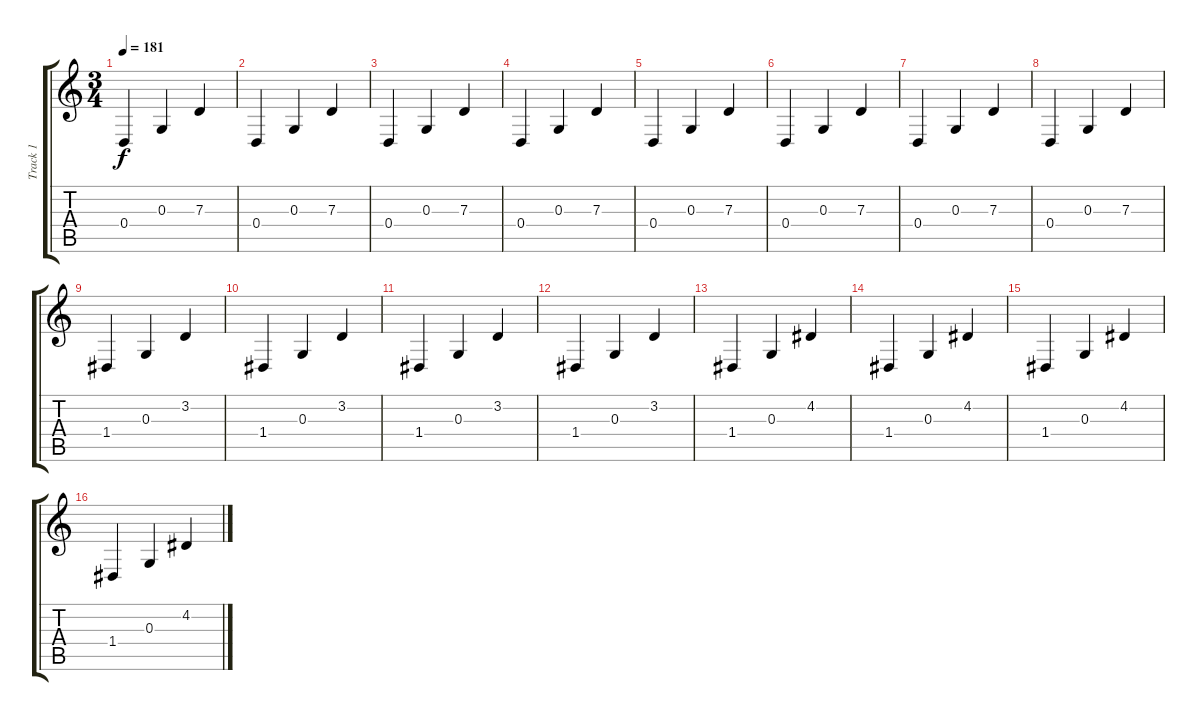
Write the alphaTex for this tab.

\track ("Track 1" "Track 1") {instrument acousticgrandpiano}
\staff {score tabs}
\tuning (E4 B3 G3 D3 A2 E2) {hide}
\ts (3 4)
\tempo 181
\clef g2
\ks c
0.4.4{dy f} 0.3.4 7.3.4 |
0.4.4 0.3.4 7.3.4 |
0.4.4 0.3.4 7.3.4 |
0.4.4 0.3.4 7.3.4 |
0.4.4 0.3.4 7.3.4 |
0.4.4 0.3.4 7.3.4 |
0.4.4 0.3.4 7.3.4 |
0.4.4 0.3.4 7.3.4 |
1.4.4 0.3.4 3.2.4 |
1.4.4 0.3.4 3.2.4 |
1.4.4 0.3.4 3.2.4 |
1.4.4 0.3.4 3.2.4 |
1.4.4 0.3.4 4.2.4 |
1.4.4 0.3.4 4.2.4 |
1.4.4 0.3.4 4.2.4 |
1.4.4 0.3.4 4.2.4
